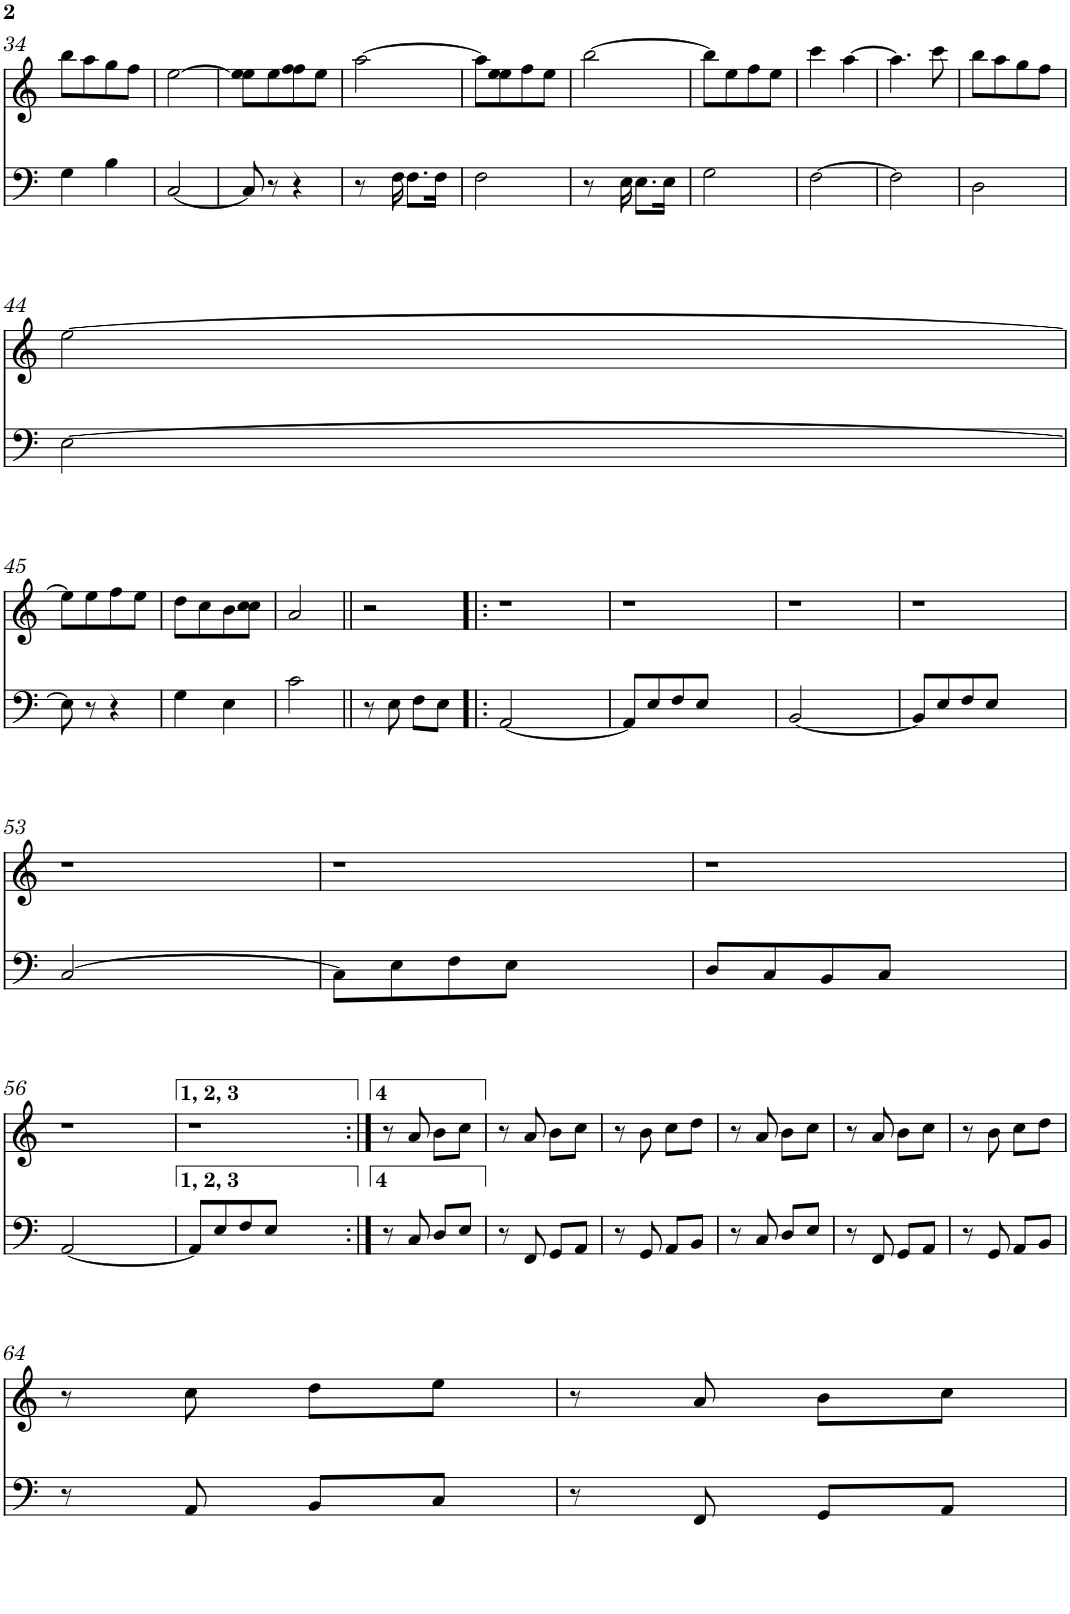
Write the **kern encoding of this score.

**kern	**kern
*part2	*part1
*staff2	*staff1
*I"Contrabaix	*I"Gralla
*I'Cb	*
!!LO:PB:g=z
*clefF4	*clefG2
*Trd7c12	*
*k[]	*k[]
*M2/4	*M2/4
=34	=34
4G\	8bb\L
.	8aa\
4B\	8gg\
.	8ff\J
=35	=35
[2C/	[2ee\
=36	=36
8C/]	8ee\] 8ee\L
8r	8ee\
4r	8ff\ 8ff\
.	8ee\J
=37	=37
8r	[2aa\
16ryy	.
16F\	.
8.F\L	.
16F\Jk	.
=38	=38
2F\	8aa\L]
.	8ee\ 8ee\
.	8ff\
.	8ee\J
=39	=39
8r	[2bb\
16ryy	.
16E\	.
8.E\L	.
16E\Jk	.
=40	=40
2G\	8bb\L]
.	8ee\
.	8ff\
.	8ee\J
=41	=41
[2F\	4ccc\
.	[4aa\
=42	=42
2F\]	4.aa\]
.	8ccc\
=43	=43
2D\	8bb\L
.	8aa\
.	8gg\
.	8ff\J
!!LO:LB:g=z
=44	=44
[2E\	[2ee\
!!LO:LB:g=z
=45	=45
8E\]	8ee\L]
8r	8ee\
4r	8ff\
.	8ee\J
=46	=46
4G\	8dd\L
.	8cc\
4E\	8b\
.	8cc\ 8cc\J
=47	=47
2c\	2a/
=48||	=48||
8r	2r
8E\	.
8F\L	.
8E\J	.
=49!|:	=49!|:
[2AA/	2r
2ryy	2ryy
=50	=50
8AA/L]	2r
8E/	.
8F/	.
8E/J	.
2ryy	2ryy
=51	=51
[2BB/	2r
2ryy	2ryy
=52	=52
8BB/L]	2r
8E/	.
8F/	.
8E/J	.
2ryy	2ryy
!!LO:LB:g=z
=53	=53
[2C/	2r
2ryy	2ryy
=54	=54
8C\L]	2r
8E\	.
8F\	.
8E\J	.
2ryy	2ryy
=55	=55
8D/L	2r
8C/	.
8BB/	.
8C/J	.
2ryy	2ryy
!!LO:LB:g=z
=56	=56
[2AA/	2r
2ryy	2ryy
=57	=57
8AA/L]	2r
8E/	.
8F/	.
8E/J	.
2ryy	2ryy
=58:|!	=58:|!
8r	8r
8C/	8a/
8D/L	8b\L
8E/J	8cc\J
=59	=59
8r	8r
8FF/	8a/
8GG/L	8b\L
8AA/J	8cc\J
=60	=60
8r	8r
8GG/	8b\
8AA/L	8cc\L
8BB/J	8dd\J
=61	=61
8r	8r
8C/	8a/
8D/L	8b\L
8E/J	8cc\J
=62	=62
8r	8r
8FF/	8a/
8GG/L	8b\L
8AA/J	8cc\J
=63	=63
8r	8r
8GG/	8b\
8AA/L	8cc\L
8BB/J	8dd\J
!!LO:LB:g=z
=64	=64
8r	8r
8AA/	8cc\
8BB/L	8dd\L
8C/J	8ee\J
=65	=65
8r	8r
8FF/	8a/
8GG/L	8b\L
8AA/J	8cc\J
=	=
*-	*-
